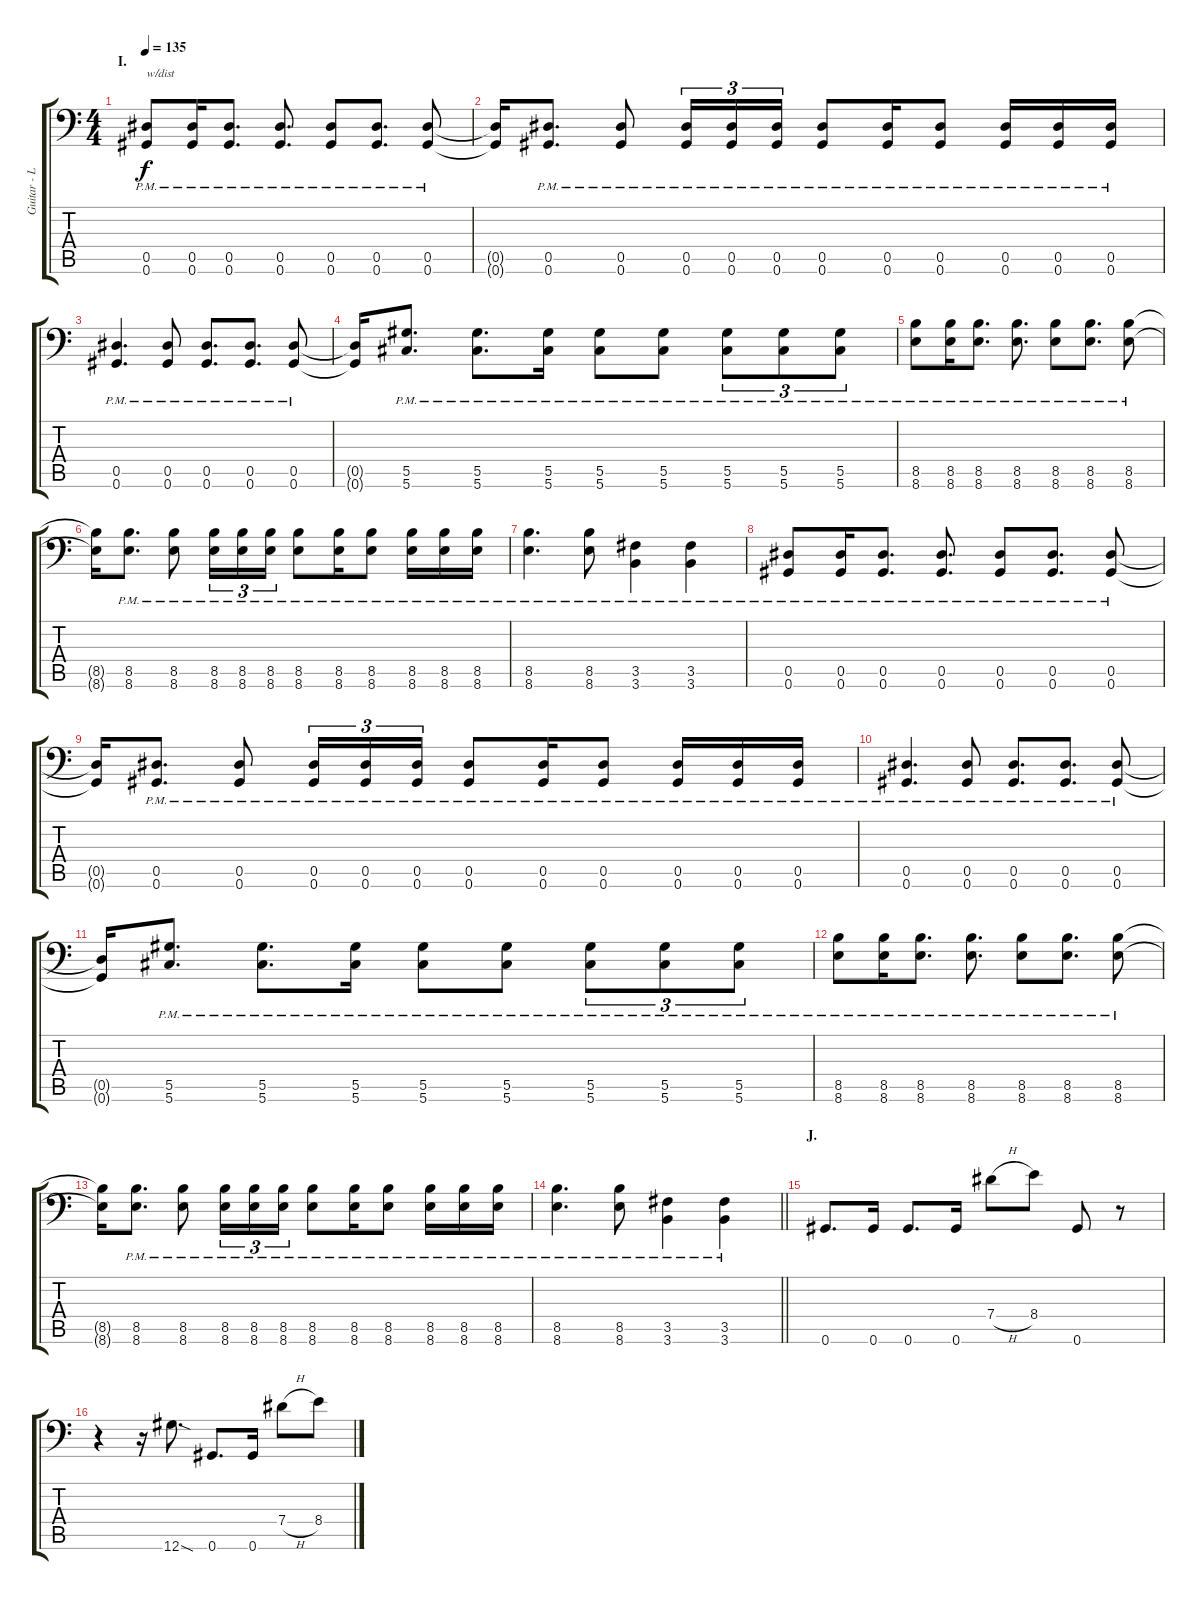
\track ("Guitar - Left" "Guitar - L") {instrument distortionguitar}
\staff {score tabs}
\tuning (Bb3 F3 Db3 Ab2 Eb2 Ab1) {hide}
\ts (4 4)
\section ("" "I.")
\tempo 135
\clef f4
\ks c
(0.5{pm} 0.6{pm}).8{txt "w/dist" dy f volume 14 instrument distortionguitar} (0.5{pm} 0.6{pm}).16 (0.5{pm} 0.6{pm}).8{d} (0.5{pm} 0.6{pm}).8{d} (0.5{pm} 0.6{pm}).8 (0.5{pm} 0.6{pm}).8{d} (0.5{pm} 0.6{pm}).8 |
(0.5{t} 0.6{t}).16 (0.5{pm} 0.6{pm}).8{d} (0.5{pm} 0.6{pm}).8 (0.5{pm} 0.6{pm}).16{tu (3 2)} (0.5{pm} 0.6{pm}).16{tu (3 2)} (0.5{pm} 0.6{pm}).16{tu (3 2)} (0.5{pm} 0.6{pm}).8 (0.5{pm} 0.6{pm}).16 (0.5{pm} 0.6{pm}).8 (0.5{pm} 0.6{pm}).16 (0.5{pm} 0.6{pm}).16 (0.5{pm} 0.6{pm}).16 |
(0.5{pm} 0.6{pm}).4{d} (0.5{pm} 0.6{pm}).8 (0.5{pm} 0.6{pm}).8{d} (0.5{pm} 0.6{pm}).8{d} (0.5{pm} 0.6{pm}).8 |
(0.5{t} 0.6{t}).16 (5.5{pm} 5.6{pm}).8{d} (5.5{pm} 5.6{pm}).8{d} (5.5{pm} 5.6{pm}).16 (5.5{pm} 5.6{pm}).8 (5.5{pm} 5.6{pm}).8 (5.5{pm} 5.6{pm}).8{tu (3 2)} (5.5{pm} 5.6{pm}).8{tu (3 2)} (5.5{pm} 5.6{pm}).8{tu (3 2)} |
(8.5{pm} 8.6{pm}).8 (8.5{pm} 8.6{pm}).16 (8.5{pm} 8.6{pm}).8{d} (8.5{pm} 8.6{pm}).8{d} (8.5{pm} 8.6{pm}).8 (8.5{pm} 8.6{pm}).8{d} (8.5{pm} 8.6{pm}).8 |
(8.5{t} 8.6{t}).16 (8.5{pm} 8.6{pm}).8{d} (8.5{pm} 8.6{pm}).8 (8.5{pm} 8.6{pm}).16{tu (3 2)} (8.5{pm} 8.6{pm}).16{tu (3 2)} (8.5{pm} 8.6{pm}).16{tu (3 2)} (8.5{pm} 8.6{pm}).8 (8.5{pm} 8.6{pm}).16 (8.5{pm} 8.6{pm}).8 (8.5{pm} 8.6{pm}).16 (8.5{pm} 8.6{pm}).16 (8.5{pm} 8.6{pm}).16 |
(8.5{pm} 8.6{pm}).4{d} (8.5{pm} 8.6{pm}).8 (3.5{pm} 3.6{pm}).4 (3.5{pm} 3.6{pm}).4 |
(0.5{pm} 0.6{pm}).8 (0.5{pm} 0.6{pm}).16 (0.5{pm} 0.6{pm}).8{d} (0.5{pm} 0.6{pm}).8{d} (0.5{pm} 0.6{pm}).8 (0.5{pm} 0.6{pm}).8{d} (0.5{pm} 0.6{pm}).8 |
(0.5{t} 0.6{t}).16 (0.5{pm} 0.6{pm}).8{d} (0.5{pm} 0.6{pm}).8 (0.5{pm} 0.6{pm}).16{tu (3 2)} (0.5{pm} 0.6{pm}).16{tu (3 2)} (0.5{pm} 0.6{pm}).16{tu (3 2)} (0.5{pm} 0.6{pm}).8 (0.5{pm} 0.6{pm}).16 (0.5{pm} 0.6{pm}).8 (0.5{pm} 0.6{pm}).16 (0.5{pm} 0.6{pm}).16 (0.5{pm} 0.6{pm}).16 |
(0.5{pm} 0.6{pm}).4{d} (0.5{pm} 0.6{pm}).8 (0.5{pm} 0.6{pm}).8{d} (0.5{pm} 0.6{pm}).8{d} (0.5{pm} 0.6{pm}).8 |
(0.5{t} 0.6{t}).16 (5.5{pm} 5.6{pm}).8{d} (5.5{pm} 5.6{pm}).8{d} (5.5{pm} 5.6{pm}).16 (5.5{pm} 5.6{pm}).8 (5.5{pm} 5.6{pm}).8 (5.5{pm} 5.6{pm}).8{tu (3 2)} (5.5{pm} 5.6{pm}).8{tu (3 2)} (5.5{pm} 5.6{pm}).8{tu (3 2)} |
(8.5{pm} 8.6{pm}).8 (8.5{pm} 8.6{pm}).16 (8.5{pm} 8.6{pm}).8{d} (8.5{pm} 8.6{pm}).8{d} (8.5{pm} 8.6{pm}).8 (8.5{pm} 8.6{pm}).8{d} (8.5{pm} 8.6{pm}).8 |
(8.5{t} 8.6{t}).16 (8.5{pm} 8.6{pm}).8{d} (8.5{pm} 8.6{pm}).8 (8.5{pm} 8.6{pm}).16{tu (3 2)} (8.5{pm} 8.6{pm}).16{tu (3 2)} (8.5{pm} 8.6{pm}).16{tu (3 2)} (8.5{pm} 8.6{pm}).8 (8.5{pm} 8.6{pm}).16 (8.5{pm} 8.6{pm}).8 (8.5{pm} 8.6{pm}).16 (8.5{pm} 8.6{pm}).16 (8.5{pm} 8.6{pm}).16 |
\barLineRight lightlight
(8.5{pm} 8.6{pm}).4{d} (8.5{pm} 8.6{pm}).8 (3.5{pm} 3.6{pm}).4 (3.5{pm} 3.6{pm}).4 |
\section ("" "J.")
0.6.8{d} 0.6.16 0.6.8{d} 0.6.16 7.4{h}.8 8.4.8 0.6.8 r.8 |
r.4 r.16 12.6{sod}.8{d} 0.6.8{d} 0.6.16 7.4{h}.8 8.4.8
